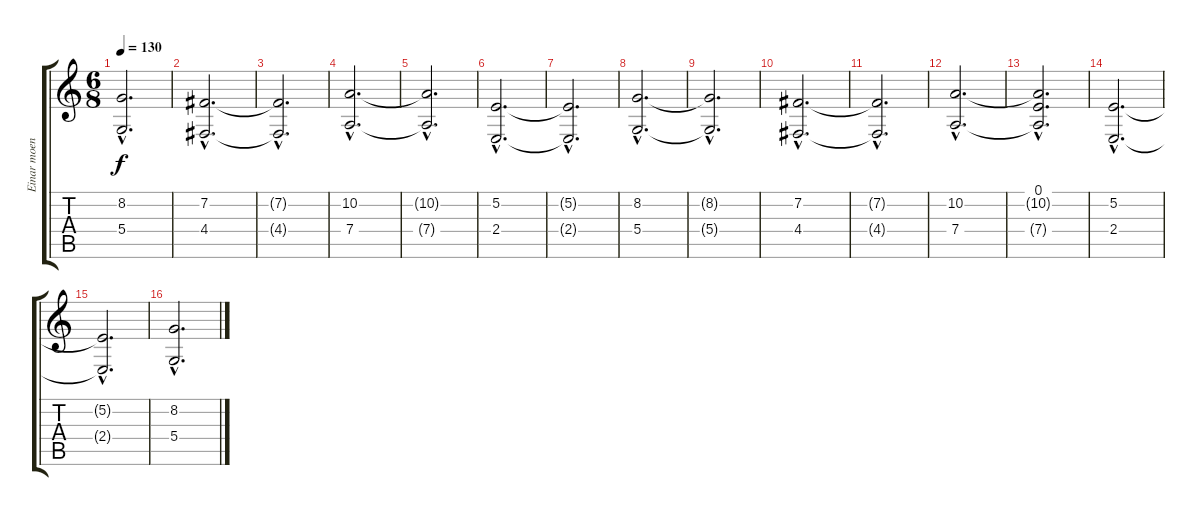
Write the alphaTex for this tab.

\track ("Einar moen (mid)" "Einar moen") {instrument stringensemble1}
\staff {score tabs}
\tuning (E4 B3 G3 D3 A2 E2) {hide}
\ts (6 8)
\tempo 130
\clef g2
\ks c
(8.2{hac t} 5.4{hac t}).2{d dy f} |
(7.2{hac} 4.4{hac}).2{d} |
(7.2{hac t} 4.4{hac t}).2{d} |
(10.2{hac} 7.4{hac}).2{d} |
(10.2{hac t} 7.4{hac t}).2{d} |
(5.2{hac} 2.4{hac}).2{d} |
(5.2{hac t} 2.4{hac t}).2{d} |
(8.2{hac} 5.4{hac}).2{d} |
(8.2{hac t} 5.4{hac t}).2{d} |
(7.2{hac} 4.4{hac}).2{d} |
(7.2{hac t} 4.4{hac t}).2{d} |
(10.2{hac} 7.4{hac}).2{d} |
(0.1{hac} 10.2{hac t} 7.4{hac t}).2{d} |
(5.2{hac} 2.4{hac}).2{d} |
(5.2{hac t} 2.4{hac t}).2{d} |
(8.2{hac} 5.4{hac}).2{d}
